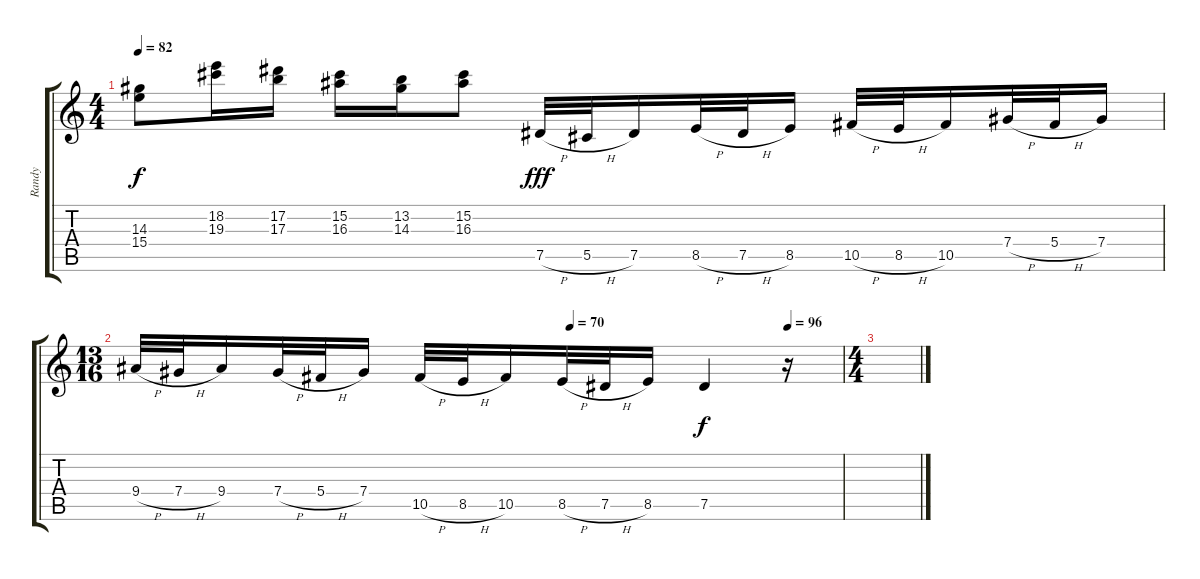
\track ("Randy" "Randy") {instrument distortionguitar}
\staff {score tabs}
\tuning (Eb4 Bb3 Gb3 Db3 Ab2 Eb2) {hide}
\ts (4 4)
\tempo 82
\clef g2
\ks c
(14.3{t} 15.4{t}).8{dy f} (18.2 19.3).16 (17.2 17.3).16 (15.2 16.3).16 (13.2 14.3).16 (15.2 16.3).8 7.5{h}.32{dy fff} 5.5{h}.32 7.5.16 8.5{h}.32 7.5{h}.32 8.5.16 10.5{h}.32 8.5{h}.32 10.5.16 7.4{h}.32 5.4{h}.32 7.4.16 |
\ts (13 16)
\tempo (70 0.6153846153846154)
\tempo (96 0.9230769230769231)
9.4{h}.32 7.4{h}.32 9.4.16 7.4{h}.32 5.4{h}.32 7.4.16 10.5{h}.32 8.5{h}.32 10.5.16 8.5{h}.32 7.5{h}.32 8.5.16 7.5.4{dy f} r.16 |
\ts (4 4)
